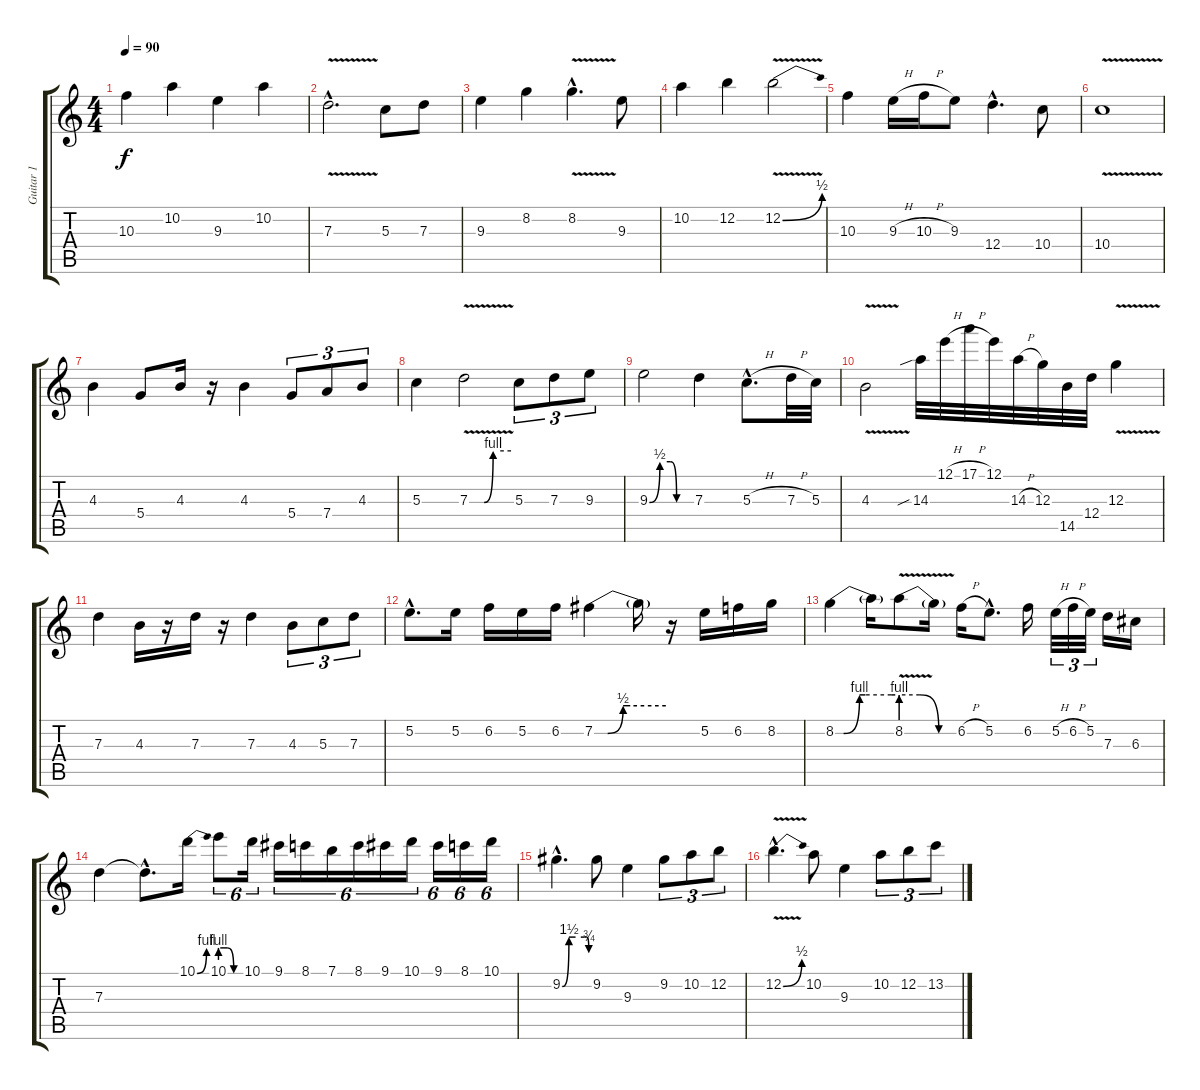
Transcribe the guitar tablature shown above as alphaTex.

\track ("Guitar 1" "Guitar 1") {instrument distortionguitar}
\staff {score tabs}
\tuning (E4 B3 G3 D3 A2 E2) {hide}
\ts (4 4)
\tempo 90
\clef g2
\ks c
10.3.4{dy f} 10.2.4 9.3.4 10.2.4 |
7.3{v hac}.2{d} 5.3.8 7.3.8 |
9.3.4 8.2.4 8.2{v hac}.4{d} 9.3.8 |
10.2.4 12.2.4 12.2{be (bend 0 0 60 2) v}.2 |
10.3.4 9.3{h}.16 10.3{h}.16 9.3.8 12.4{hac}.4{d} 10.4.8 |
10.4{v}.1 |
4.3.4 5.4.8 4.3.16 r.16 4.3.4 5.4.8{tu (3 2)} 7.4.8{tu (3 2)} 4.3.8{tu (3 2)} |
5.3.4 7.3{be (custom 0 0 21 0 34 4 60 4) v}.2 5.3.8{tu (3 2)} 7.3.8{tu (3 2)} 9.3.8{tu (3 2)} |
9.3{be (custom 0 0 15 2 30 2 39 0 60 0)}.2 7.3.4 5.3{h hac}.8{d} 7.3{h}.32 5.3.32 |
4.3{v}.2 14.3{sib}.32 12.1{h}.32 17.1{h}.32 12.1.32 14.3{h}.32 12.3.32 14.5.32 12.4.32 12.3{v}.4 |
7.3.4 4.3.16 r.16 7.3.16 r.16 7.3.4 4.3.8{tu (3 2)} 5.3.8{tu (3 2)} 7.3.8{tu (3 2)} |
5.2{hac}.8{d} 5.2.16 6.2.16 5.2.16 6.2.16 7.2{be (custom 0 0 11 0 24 2 30 2 60 2)}.4 7.2{t}.16 r.16 5.2.16 6.2.16 8.2.16 |
8.2{be (custom 0 0 8 0 24 4 30 4 56 4 60 4)}.4 8.2{t}.16 8.2{be (custom 0 4 20 4 40 0 60 0) v}.8 8.2{t}.16 6.2{h}.16 5.2{hac}.8{d} 6.2.16 5.2{h}.32{tu (3 2)} 6.2{h}.32{tu (3 2)} 5.2.32{tu (3 2)} 7.3.16 6.3.16 |
7.3.4 7.3{hac t}.8{d} 10.1{be (bend 0 0 60 4)}.16 10.1{be (custom 0 4 20 4 40 0 60 0)}.8{tu (6 4)} 10.1.16{tu (6 4)} 9.1.16{tu (6 4)} 8.1.16{tu (6 4)} 7.1.16{tu (6 4)} 8.1.16{tu (6 4)} 9.1.16{tu (6 4)} 10.1.16{tu (6 4)} 9.1.16{tu (6 4)} 8.1.16{tu (6 4)} 10.1.16{tu (6 4)} |
9.2{be (custom 0 0 15 6 30 6 50 6 55 6 60 3) hac}.4{d} 9.2.8 9.3.4 9.2.8{tu (3 2)} 10.2.8{tu (3 2)} 12.2.8{tu (3 2)} |
12.2{be (bend 0 0 60 2) v hac}.4{d} 10.2.8 9.3.4 10.2.8{tu (3 2)} 12.2.8{tu (3 2)} 13.2.8{tu (3 2)}
